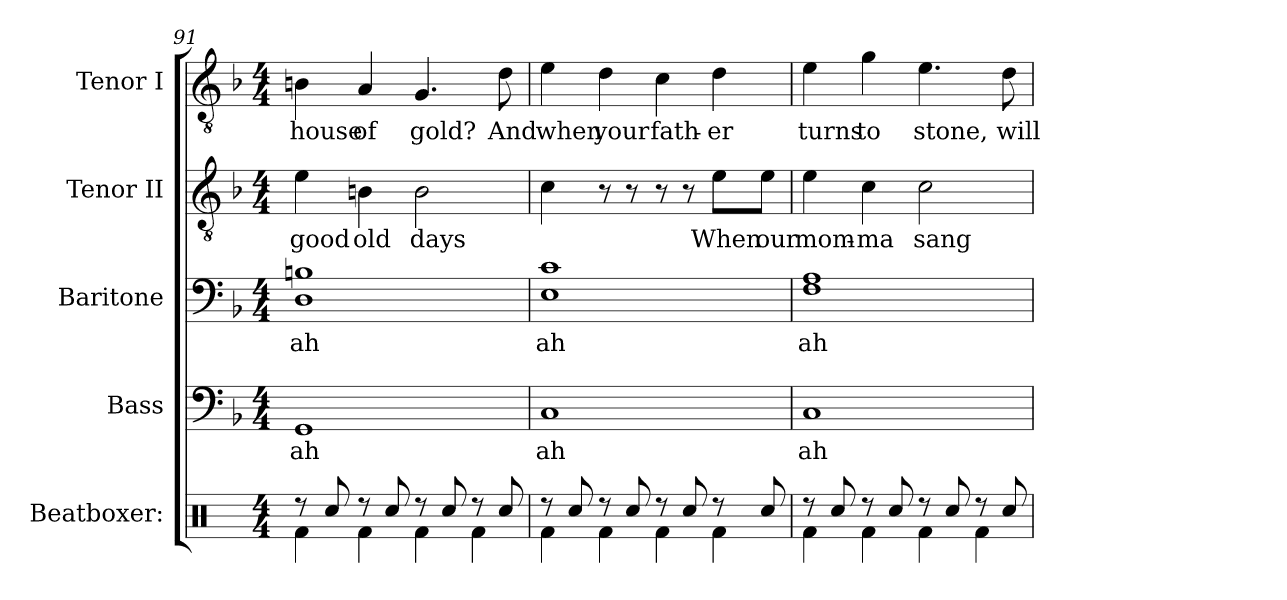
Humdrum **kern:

**kern	**kern	**text	**kern	**text	**kern	**text	**kern	**text
*part5	*part4	*part4	*part3	*part3	*part2	*part2	*part1	*part1
*staff5	*staff4	*staff4	*staff3	*staff3	*staff2	*staff2	*staff1	*staff1
*I"Beatboxer:	*I"Bass	*	*I"Baritone	*	*I"Tenor II	*	*I"Tenor I	*
*I'BOX.	*I'B.	*	*I'BT.	*	*I'TII.	*	*I'TI.	*
*clefX	*clefF4	*	*clefF4	*	*clefGv2	*	*clefGv2	*
*k[]	*k[b-]	*	*k[b-]	*	*k[b-]	*	*k[b-]	*
*M4/4	*M4/4	*	*M4/4	*	*M4/4	*	*M4/4	*
=91	=91	=91	=91	=91	=91	=91	=91	=91
*^	*	*	*	*	*	*	*	*
8r	4Rf\	1GG	ah	1D 1Bn	ah	4e\	good	4Bn\	house
8Rcc/	.	.	.	.	.	.	.	.	.
8r	4Rf\	.	.	.	.	4Bn\	old	4A/	of
8Rcc/	.	.	.	.	.	.	.	.	.
8r	4Rf\	.	.	.	.	2B\	days	4.G/	gold?
8Rcc/	.	.	.	.	.	.	.	.	.
8r	4Rf\	.	.	.	.	.	.	.	.
8Rcc/	.	.	.	.	.	.	.	8d\	And
!!LO:LB:g=z
=92	=92	=92	=92	=92	=92	=92	=92	=92	=92
8r	4Rf\	1C	ah	1E 1c	ah	4c\	.	4e\	when
8Rcc/	.	.	.	.	.	.	.	.	.
8r	4Rf\	.	.	.	.	8r	.	4d\	your
8Rcc/	.	.	.	.	.	8r	.	.	.
8r	4Rf\	.	.	.	.	8r	.	4c\	fath-
8Rcc/	.	.	.	.	.	8r	.	.	.
8r	4Rf\	.	.	.	.	8e\L	When	4d\	-er
8Rcc/	.	.	.	.	.	8e\J	our	.	.
=93	=93	=93	=93	=93	=93	=93	=93	=93	=93
8r	4Rf\	1C	ah	1F 1A	ah	4e\	mom-	4e\	turns
8Rcc/	.	.	.	.	.	.	.	.	.
8r	4Rf\	.	.	.	.	4c\	-ma	4g\	to
8Rcc/	.	.	.	.	.	.	.	.	.
8r	4Rf\	.	.	.	.	2c\	sang	4.e\	stone,
8Rcc/	.	.	.	.	.	.	.	.	.
8r	4Rf\	.	.	.	.	.	.	.	.
8Rcc/	.	.	.	.	.	.	.	8d\	will
*v	*v	*	*	*	*	*	*	*	*
=	=	=	=	=	=	=	=	=
*-	*-	*-	*-	*-	*-	*-	*-	*-
